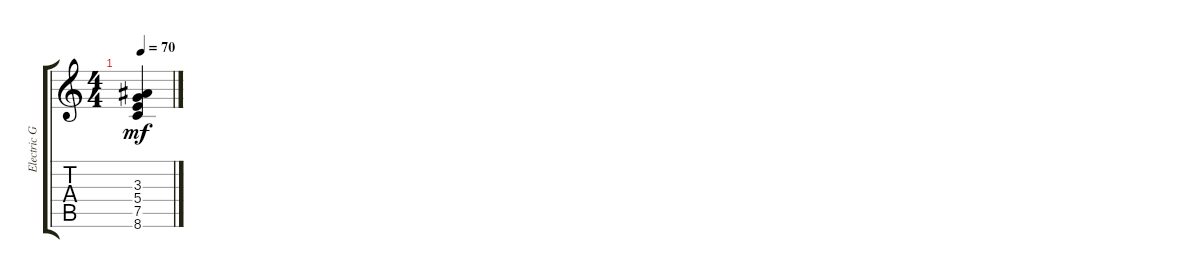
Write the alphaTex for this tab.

\track ("Electric Guitar" "Electric G") {instrument electricguitarclean}
\staff {score tabs}
\tuning (E4 B3 G3 D3 A2 E2) {hide}
\ts (4 4)
\tempo 70
\clef g2
\ks c
(3.3 5.4 7.5 8.6).4{dy mf instrument electricguitarclean}
